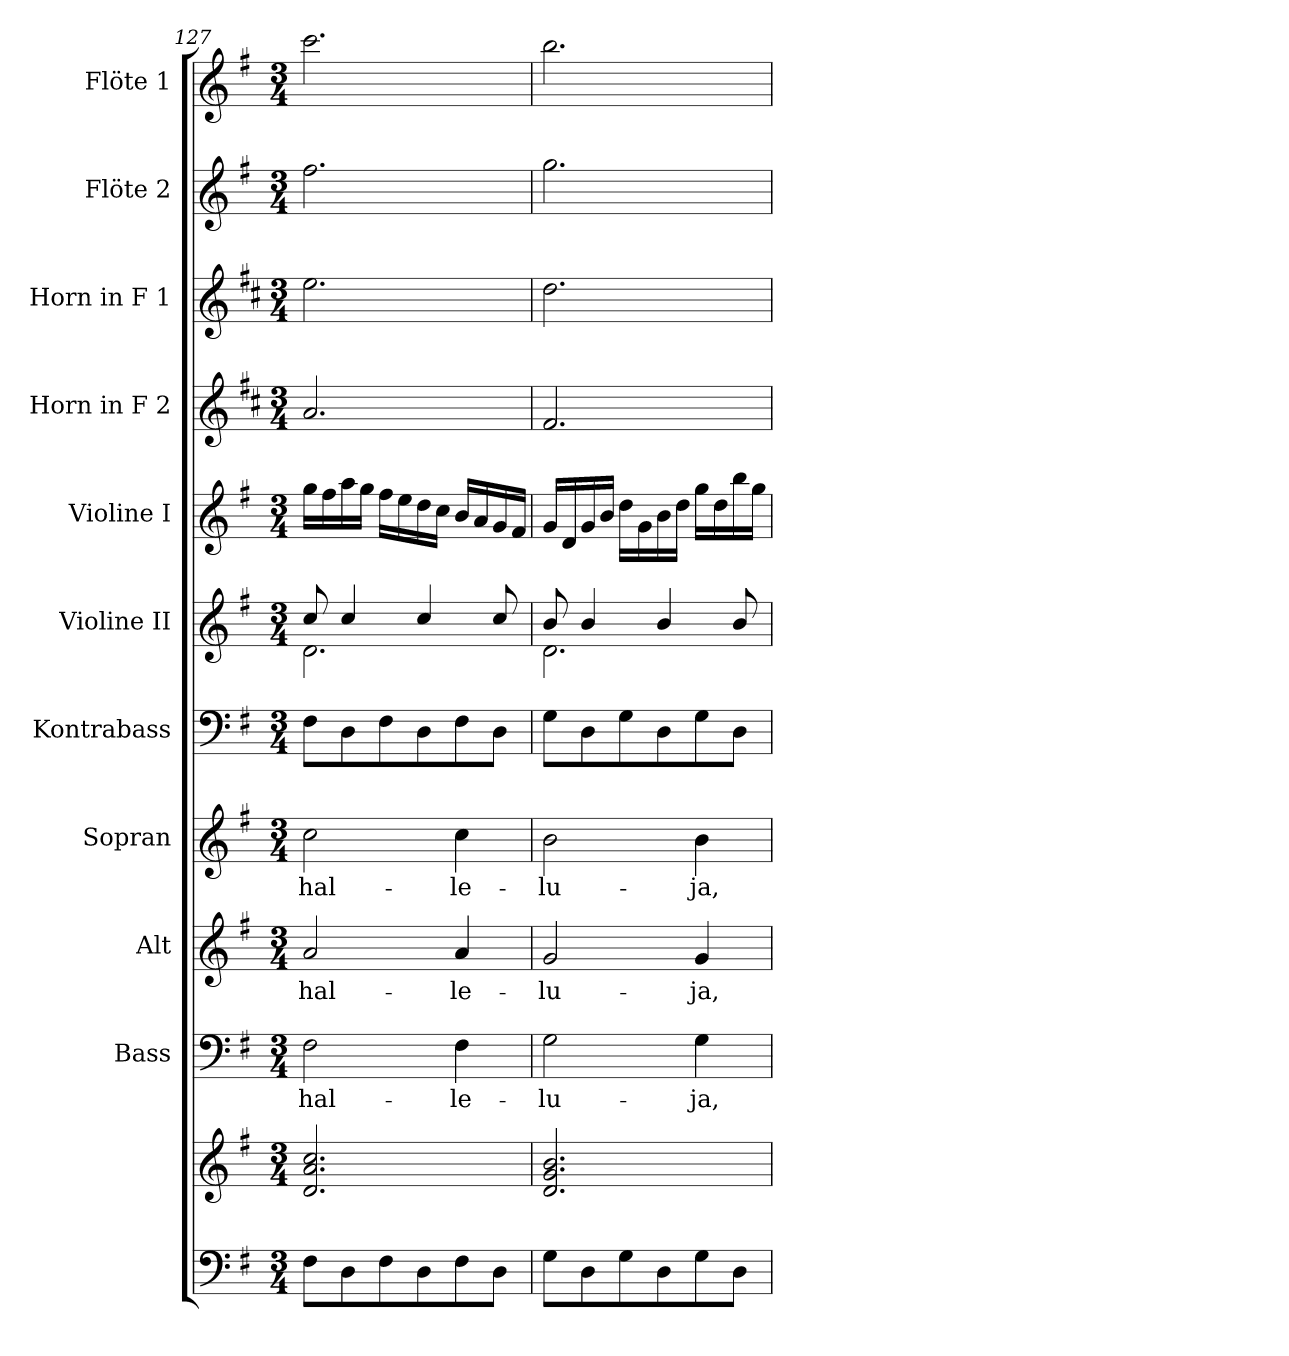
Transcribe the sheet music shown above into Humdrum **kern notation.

**kern	**kern	**kern	**text	**kern	**text	**kern	**text	**kern	**kern	**kern	**kern	**kern	**kern	**kern
*part11	*part11	*part10	*part10	*part9	*part9	*part8	*part8	*part7	*part6	*part5	*part4	*part3	*part2	*part1
*staff12	*staff11	*staff10	*staff10	*staff9	*staff9	*staff8	*staff8	*staff7	*staff6	*staff5	*staff4	*staff3	*staff2	*staff1
*	*	*I"Bass	*	*I"Alt	*	*I"Sopran	*	*I"Kontrabass	*I"Violine II	*I"Violine I	*I"Horn in F 2	*I"Horn in F 1	*I"Flöte 2	*I"Flöte 1
*	*	*I'B.	*	*I'A.	*	*I'S.	*	*I'Kb.	*I'Vl. II	*I'Vl. I	*	*	*I'Fl. 2	*I'Fl. 1
*clefF4	*clefG2	*clefF4	*	*clefG2	*	*clefG2	*	*clefF4	*clefG2	*clefG2	*clefG2	*clefG2	*clefG2	*clefG2
*	*	*	*	*	*	*	*	*ITrd7c12	*	*	*ITrd4c7	*ITrd4c7	*	*
*k[f#]	*k[f#]	*k[f#]	*	*k[f#]	*	*k[f#]	*	*k[f#]	*k[f#]	*k[f#]	*k[f#]	*k[f#]	*k[f#]	*k[f#]
*G:	*G:	*G:	*	*G:	*	*G:	*	*G:	*G:	*G:	*G:	*G:	*G:	*G:
*M3/4	*M3/4	*M3/4	*	*M3/4	*	*M3/4	*	*M3/4	*M3/4	*M3/4	*M3/4	*M3/4	*M3/4	*M3/4
=127	=127	=127	=127	=127	=127	=127	=127	=127	=127	=127	=127	=127	=127	=127
!	!	!	!LO:LY:b	!	!LO:LY:b	!	!LO:LY:b	!	!	!	!	!	!	!
*	*	*	*	*	*	*	*	*	*^	*	*	*	*	*
8F#\L	2.d/ 2.a/ 2.cc/	2F#\	hal-	2a/	hal-	2cc\	hal-	8FF#\L	8cc/	2.d\	16gg\LL	2.d/	2.a\	2.ff#\	2.ccc\
.	.	.	.	.	.	.	.	.	.	.	16ff#\	.	.	.	.
8D\	.	.	.	.	.	.	.	8DD\	4cc/	.	16aa\	.	.	.	.
.	.	.	.	.	.	.	.	.	.	.	16gg\JJ	.	.	.	.
8F#\	.	.	.	.	.	.	.	8FF#\	.	.	16ff#\LL	.	.	.	.
.	.	.	.	.	.	.	.	.	.	.	16ee\	.	.	.	.
8D\	.	.	.	.	.	.	.	8DD\	4cc/	.	16dd\	.	.	.	.
.	.	.	.	.	.	.	.	.	.	.	16cc\JJ	.	.	.	.
!	!	!	!LO:LY:b	!	!LO:LY:b	!	!LO:LY:b	!	!	!	!	!	!	!	!
8F#\	.	4F#\	-le-	4a/	-le-	4cc\	-le-	8FF#\	.	.	16b/LL	.	.	.	.
.	.	.	.	.	.	.	.	.	.	.	16a/	.	.	.	.
8D\J	.	.	.	.	.	.	.	8DD\J	8cc/	.	16g/	.	.	.	.
.	.	.	.	.	.	.	.	.	.	.	16f#/JJ	.	.	.	.
=128	=128	=128	=128	=128	=128	=128	=128	=128	=128	=128	=128	=128	=128	=128	=128
!	!	!	!LO:LY:b	!	!LO:LY:b	!	!LO:LY:b	!	!	!	!	!	!	!	!
8G\L	2.d/ 2.g/ 2.b/	2G\	-lu-	2g/	-lu-	2b\	-lu-	8GG\L	8b/	2.d\	16g/LL	2.B/	2.g\	2.gg\	2.bb\
.	.	.	.	.	.	.	.	.	.	.	16d/	.	.	.	.
8D\	.	.	.	.	.	.	.	8DD\	4b/	.	16g/	.	.	.	.
.	.	.	.	.	.	.	.	.	.	.	16b/JJ	.	.	.	.
8G\	.	.	.	.	.	.	.	8GG\	.	.	16dd\LL	.	.	.	.
.	.	.	.	.	.	.	.	.	.	.	16g\	.	.	.	.
8D\	.	.	.	.	.	.	.	8DD\	4b/	.	16b\	.	.	.	.
.	.	.	.	.	.	.	.	.	.	.	16dd\JJ	.	.	.	.
!	!	!	!LO:LY:b	!	!LO:LY:b	!	!LO:LY:b	!	!	!	!	!	!	!	!
8G\	.	4G\	-ja,	4g/	-ja,	4b\	-ja,	8GG\	.	.	16gg\LL	.	.	.	.
.	.	.	.	.	.	.	.	.	.	.	16dd\	.	.	.	.
8D\J	.	.	.	.	.	.	.	8DD\J	8b/	.	16bb\	.	.	.	.
.	.	.	.	.	.	.	.	.	.	.	16gg\JJ	.	.	.	.
*	*	*	*	*	*	*	*	*	*v	*v	*	*	*	*	*
=	=	=	=	=	=	=	=	=	=	=	=	=	=	=
*-	*-	*-	*-	*-	*-	*-	*-	*-	*-	*-	*-	*-	*-	*-
